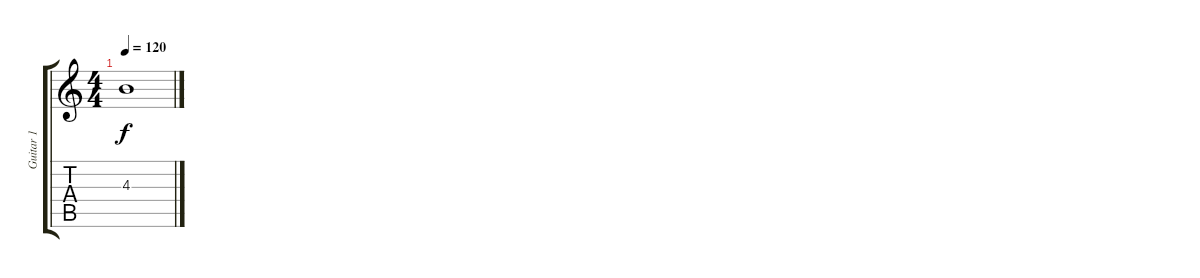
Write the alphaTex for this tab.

\track ("Guitar 1" "Guitar 1") {instrument electricguitarclean}
\staff {score tabs}
\tuning (E4 B3 G3 D3 A2 D2) {hide}
\ts (4 4)
\tempo 120
\clef g2
\ks c
4.3{t}.1{dy f}
